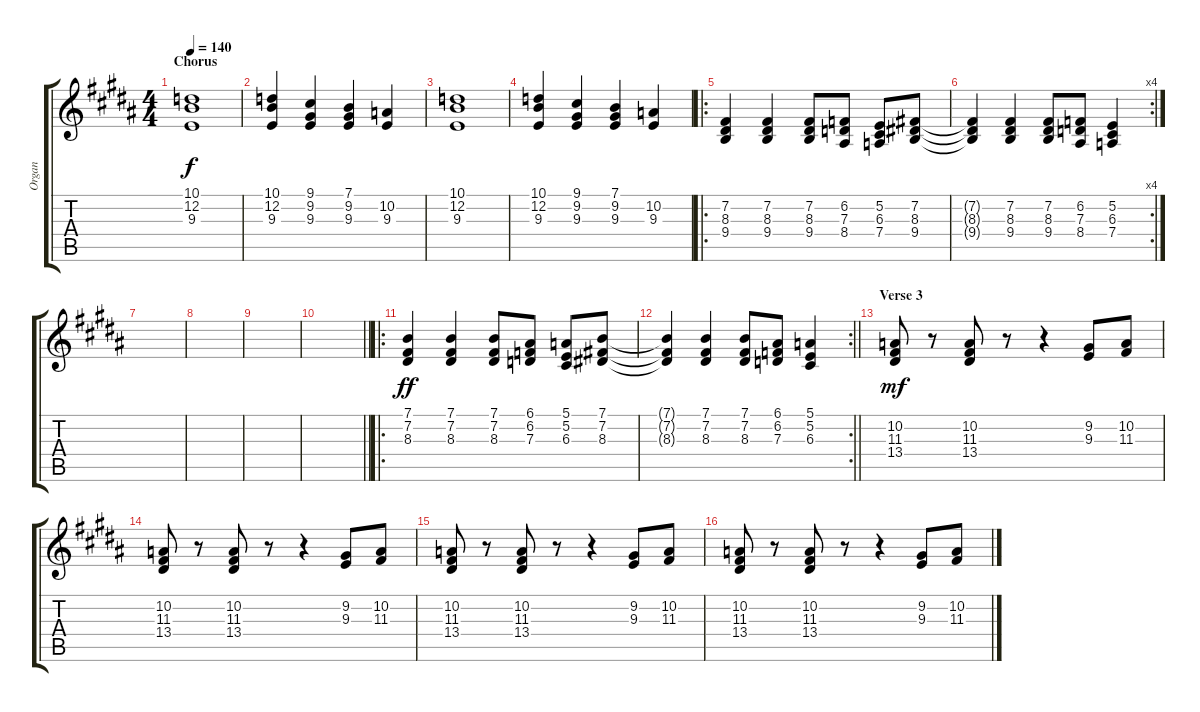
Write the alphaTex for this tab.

\track ("Organ" "Organ") {instrument drawbarorgan bank 255}
\staff {score tabs}
\tuning (E4 B3 G3 D3 A2 E2) {hide}
\ts (4 4)
\section ("" "Chorus")
\tempo 140
\clef g2
\ks b
(10.1 12.2 9.3).1{dy f} |
(10.1 12.2 9.3).4 (9.1 9.2 9.3).4 (7.1 9.2 9.3).4 (10.2 9.3).4 |
(10.1 12.2 9.3).1 |
(10.1 12.2 9.3).4 (9.1 9.2 9.3).4 (7.1 9.2 9.3).4 (10.2 9.3).4 |
\ro
(7.2 8.3 9.4).4 (7.2 8.3 9.4).4 (7.2 8.3 9.4).8 (6.2 7.3 8.4).8 (5.2 6.3 7.4).8 (7.2 8.3 9.4).8 |
\rc 4
(7.2{t} 8.3{t} 9.4{t}).4 (7.2 8.3 9.4).4 (7.2 8.3 9.4).8 (6.2 7.3 8.4).8 (5.2 6.3 7.4).4 |
|
|
|
\barLineRight lightlight
|
\ro
(7.1 7.2 8.3).4{dy ff} (7.1 7.2 8.3).4 (7.1 7.2 8.3).8 (6.1 6.2 7.3).8 (5.1 5.2 6.3).8 (7.1 7.2 8.3).8 |
\rc 2
\barLineRight lightlight
(7.1{t} 7.2{t} 8.3{t}).4 (7.1 7.2 8.3).4 (7.1 7.2 8.3).8 (6.1 6.2 7.3).8 (5.1 5.2 6.3).4 |
\section ("" "Verse 3")
(10.2 11.3 13.4).8{dy mf} r.8 (10.2 11.3 13.4).8 r.8 r.4 (9.2 9.3).8 (10.2 11.3).8 |
(10.2 11.3 13.4).8 r.8 (10.2 11.3 13.4).8 r.8 r.4 (9.2 9.3).8 (10.2 11.3).8 |
(10.2 11.3 13.4).8 r.8 (10.2 11.3 13.4).8 r.8 r.4 (9.2 9.3).8 (10.2 11.3).8 |
(10.2 11.3 13.4).8 r.8 (10.2 11.3 13.4).8 r.8 r.4 (9.2 9.3).8 (10.2 11.3).8
